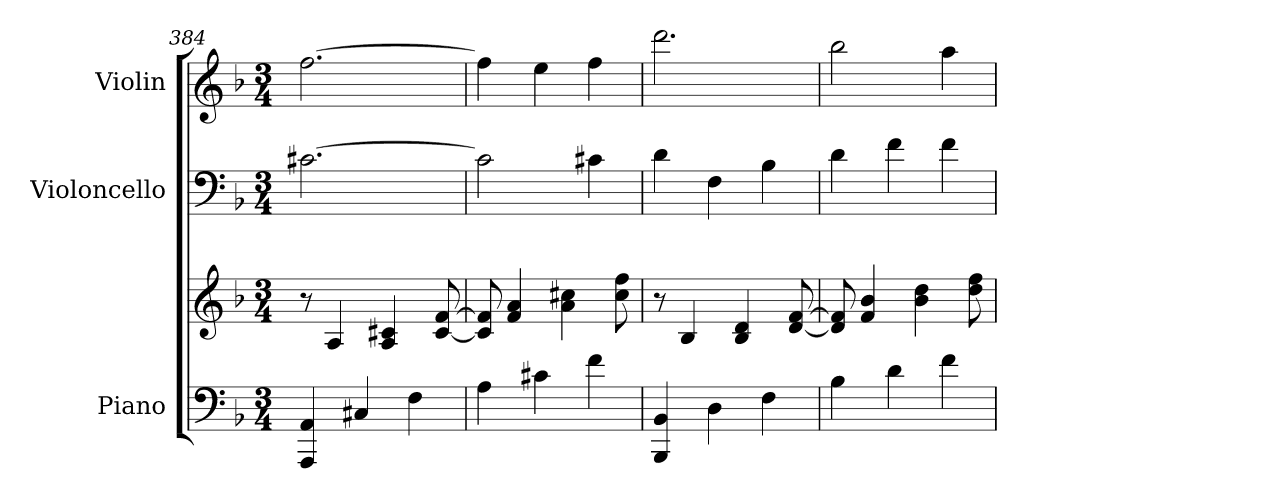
**kern	**kern	**kern	**kern
*part3	*part3	*part2	*part1
*staff4	*staff3	*staff2	*staff1
*I"Piano	*	*I"Violoncello	*I"Violin
*I'Pno	*	*I'Vc	*I'Vln
*clefF4	*clefG2	*clefF4	*clefG2
*k[b-]	*k[b-]	*k[b-]	*k[b-]
*M3/4	*M3/4	*M3/4	*M3/4
=384	=384	=384	=384
4AAA/ 4AA/	8r	[2.c#X\	[2.ff\
.	4A/	.	.
4C#X/	.	.	.
.	4A/ 4c#X/	.	.
4F\	.	.	.
.	[8c#/ [8f/	.	.
=385	=385	=385	=385
4A\	8c#/] 8f/]	2c#\]	4ff\]
.	4f/ 4a/	.	.
4c#X\	.	.	4ee\
.	4a\ 4cc#X\	.	.
4f\	.	4c#X\	4ff\
.	8cc#\ 8ff\	.	.
!!LO:PB:g=z
=386	=386	=386	=386
4BBB-/ 4BB-/	8r	4d\	2.ddd\
.	4B-/	.	.
4D\	.	4F\	.
.	4B-/ 4d/	.	.
4F\	.	4B-\	.
.	[8d/ [8f/	.	.
=387	=387	=387	=387
4B-\	8d/] 8f/]	4d\	2bb-\
.	4f/ 4b-/	.	.
4d\	.	4f\	.
.	4b-\ 4dd\	.	.
4f\	.	4f\	4aa\
.	8dd\ 8ff\	.	.
=	=	=	=
*-	*-	*-	*-
